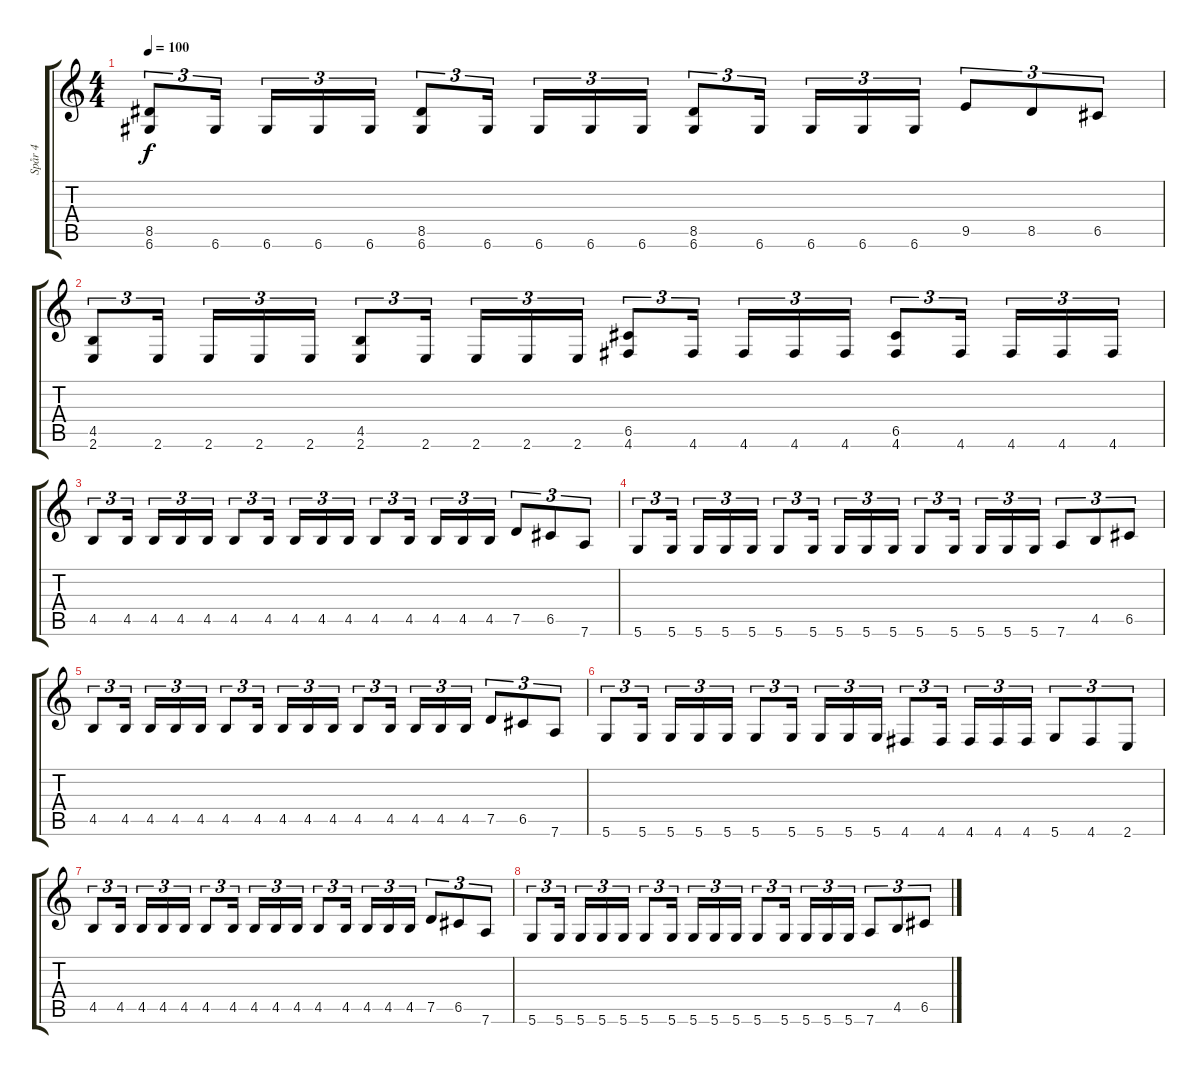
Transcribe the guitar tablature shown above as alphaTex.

\track ("Spår 4" "Spår 4") {solo instrument distortionguitar}
\staff {score tabs}
\tuning (D4 A3 F3 C3 G2 D2) {hide}
\ts (4 4)
\tempo 100
\clef g2
\ks c
(8.5 6.6).8{tu (3 2) dy f} 6.6.16{tu (3 2) beam splitsecondary} 6.6.16{tu (3 2)} 6.6.16{tu (3 2)} 6.6.16{tu (3 2)} (8.5 6.6).8{tu (3 2)} 6.6.16{tu (3 2) beam splitsecondary} 6.6.16{tu (3 2)} 6.6.16{tu (3 2)} 6.6.16{tu (3 2)} (8.5 6.6).8{tu (3 2)} 6.6.16{tu (3 2) beam splitsecondary} 6.6.16{tu (3 2)} 6.6.16{tu (3 2)} 6.6.16{tu (3 2)} 9.5.8{tu (3 2)} 8.5.8{tu (3 2)} 6.5.8{tu (3 2)} |
(4.5 2.6).8{tu (3 2)} 2.6.16{tu (3 2) beam splitsecondary} 2.6.16{tu (3 2)} 2.6.16{tu (3 2)} 2.6.16{tu (3 2)} (4.5 2.6).8{tu (3 2)} 2.6.16{tu (3 2) beam splitsecondary} 2.6.16{tu (3 2)} 2.6.16{tu (3 2)} 2.6.16{tu (3 2)} (6.5 4.6).8{tu (3 2)} 4.6.16{tu (3 2) beam splitsecondary} 4.6.16{tu (3 2)} 4.6.16{tu (3 2)} 4.6.16{tu (3 2)} (6.5 4.6).8{tu (3 2)} 4.6.16{tu (3 2) beam splitsecondary} 4.6.16{tu (3 2)} 4.6.16{tu (3 2)} 4.6.16{tu (3 2)} |
4.5.8{tu (3 2)} 4.5.16{tu (3 2) beam splitsecondary} 4.5.16{tu (3 2)} 4.5.16{tu (3 2)} 4.5.16{tu (3 2)} 4.5.8{tu (3 2)} 4.5.16{tu (3 2) beam splitsecondary} 4.5.16{tu (3 2)} 4.5.16{tu (3 2)} 4.5.16{tu (3 2)} 4.5.8{tu (3 2)} 4.5.16{tu (3 2) beam splitsecondary} 4.5.16{tu (3 2)} 4.5.16{tu (3 2)} 4.5.16{tu (3 2)} 7.5.8{tu (3 2)} 6.5.8{tu (3 2)} 7.6.8{tu (3 2)} |
5.6.8{tu (3 2)} 5.6.16{tu (3 2) beam splitsecondary} 5.6.16{tu (3 2)} 5.6.16{tu (3 2)} 5.6.16{tu (3 2)} 5.6.8{tu (3 2)} 5.6.16{tu (3 2) beam splitsecondary} 5.6.16{tu (3 2)} 5.6.16{tu (3 2)} 5.6.16{tu (3 2)} 5.6.8{tu (3 2)} 5.6.16{tu (3 2) beam splitsecondary} 5.6.16{tu (3 2)} 5.6.16{tu (3 2)} 5.6.16{tu (3 2)} 7.6.8{tu (3 2)} 4.5.8{tu (3 2)} 6.5.8{tu (3 2)} |
4.5.8{tu (3 2)} 4.5.16{tu (3 2) beam splitsecondary} 4.5.16{tu (3 2)} 4.5.16{tu (3 2)} 4.5.16{tu (3 2)} 4.5.8{tu (3 2)} 4.5.16{tu (3 2) beam splitsecondary} 4.5.16{tu (3 2)} 4.5.16{tu (3 2)} 4.5.16{tu (3 2)} 4.5.8{tu (3 2)} 4.5.16{tu (3 2) beam splitsecondary} 4.5.16{tu (3 2)} 4.5.16{tu (3 2)} 4.5.16{tu (3 2)} 7.5.8{tu (3 2)} 6.5.8{tu (3 2)} 7.6.8{tu (3 2)} |
5.6.8{tu (3 2)} 5.6.16{tu (3 2) beam splitsecondary} 5.6.16{tu (3 2)} 5.6.16{tu (3 2)} 5.6.16{tu (3 2)} 5.6.8{tu (3 2)} 5.6.16{tu (3 2) beam splitsecondary} 5.6.16{tu (3 2)} 5.6.16{tu (3 2)} 5.6.16{tu (3 2)} 4.6.8{tu (3 2)} 4.6.16{tu (3 2) beam splitsecondary} 4.6.16{tu (3 2)} 4.6.16{tu (3 2)} 4.6.16{tu (3 2)} 5.6.8{tu (3 2)} 4.6.8{tu (3 2)} 2.6.8{tu (3 2)} |
4.5.8{tu (3 2)} 4.5.16{tu (3 2) beam splitsecondary} 4.5.16{tu (3 2)} 4.5.16{tu (3 2)} 4.5.16{tu (3 2)} 4.5.8{tu (3 2)} 4.5.16{tu (3 2) beam splitsecondary} 4.5.16{tu (3 2)} 4.5.16{tu (3 2)} 4.5.16{tu (3 2)} 4.5.8{tu (3 2)} 4.5.16{tu (3 2) beam splitsecondary} 4.5.16{tu (3 2)} 4.5.16{tu (3 2)} 4.5.16{tu (3 2)} 7.5.8{tu (3 2)} 6.5.8{tu (3 2)} 7.6.8{tu (3 2)} |
5.6.8{tu (3 2)} 5.6.16{tu (3 2) beam splitsecondary} 5.6.16{tu (3 2)} 5.6.16{tu (3 2)} 5.6.16{tu (3 2)} 5.6.8{tu (3 2)} 5.6.16{tu (3 2) beam splitsecondary} 5.6.16{tu (3 2)} 5.6.16{tu (3 2)} 5.6.16{tu (3 2)} 5.6.8{tu (3 2)} 5.6.16{tu (3 2) beam splitsecondary} 5.6.16{tu (3 2)} 5.6.16{tu (3 2)} 5.6.16{tu (3 2)} 7.6.8{tu (3 2)} 4.5.8{tu (3 2)} 6.5.8{tu (3 2)}
